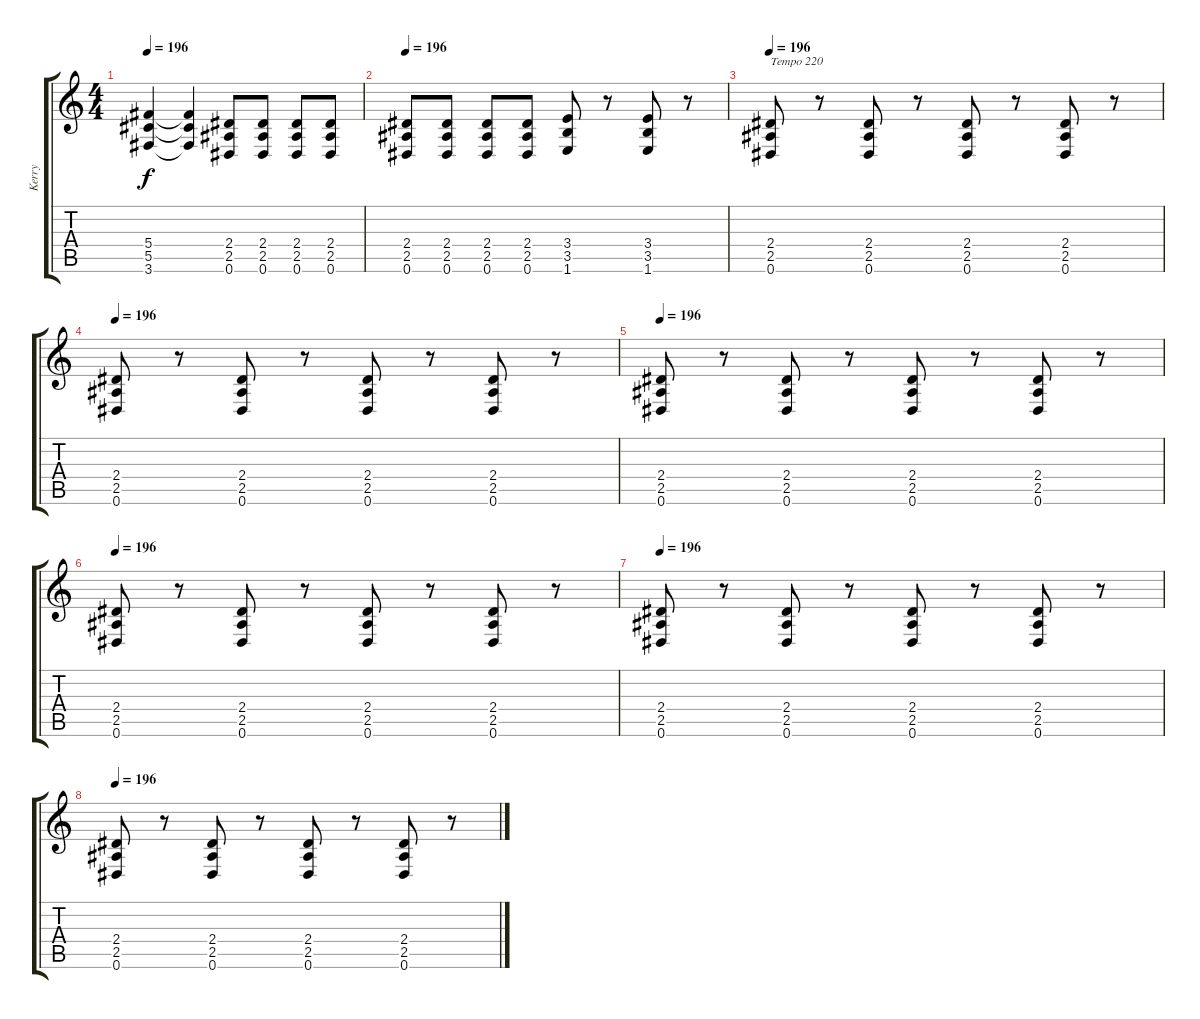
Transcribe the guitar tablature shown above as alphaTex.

\track ("Kerry" "Kerry") {instrument distortionguitar}
\staff {score tabs}
\tuning (Eb4 Bb3 Gb3 Db3 Ab2 Eb2) {hide}
\ts (4 4)
\tempo 196
\clef g2
\ks c
(5.4 5.5 3.6).4{dy f} (5.4{t} 5.5{t} 3.6{t}).4 (2.4 2.5 0.6).8 (2.4 2.5 0.6).8 (2.4 2.5 0.6).8 (2.4 2.5 0.6).8 |
\tempo 196
(2.4 2.5 0.6).8 (2.4 2.5 0.6).8 (2.4 2.5 0.6).8 (2.4 2.5 0.6).8 (3.4 3.5 1.6).8 r.8 (3.4 3.5 1.6).8 r.8 |
\tempo 220
\tempo 196
(2.4 2.5 0.6).8{txt "Tempo 220"} r.8 (2.4 2.5 0.6).8 r.8 (2.4 2.5 0.6).8 r.8 (2.4 2.5 0.6).8 r.8 |
\tempo 196
(2.4 2.5 0.6).8 r.8 (2.4 2.5 0.6).8 r.8 (2.4 2.5 0.6).8 r.8 (2.4 2.5 0.6).8 r.8 |
\tempo 196
(2.4 2.5 0.6).8 r.8 (2.4 2.5 0.6).8 r.8 (2.4 2.5 0.6).8 r.8 (2.4 2.5 0.6).8 r.8 |
\tempo 196
(2.4 2.5 0.6).8 r.8 (2.4 2.5 0.6).8 r.8 (2.4 2.5 0.6).8 r.8 (2.4 2.5 0.6).8 r.8 |
\tempo 196
(2.4 2.5 0.6).8 r.8 (2.4 2.5 0.6).8 r.8 (2.4 2.5 0.6).8 r.8 (2.4 2.5 0.6).8 r.8 |
\tempo 196
(2.4 2.5 0.6).8 r.8 (2.4 2.5 0.6).8 r.8 (2.4 2.5 0.6).8 r.8 (2.4 2.5 0.6).8 r.8
